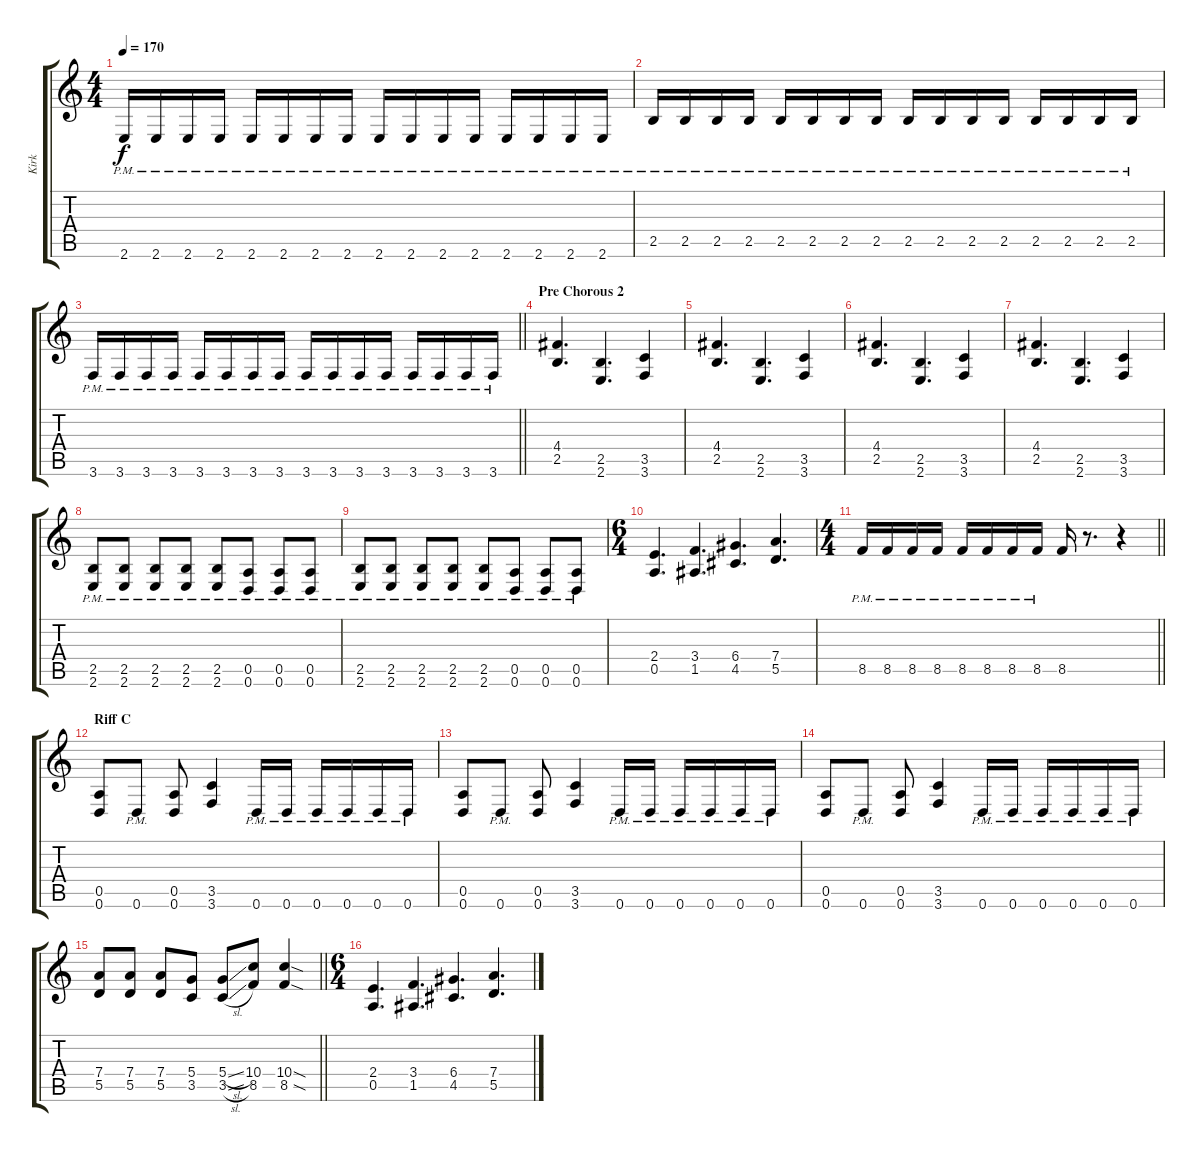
\track ("Kirk" "Kirk") {instrument distortionguitar}
\staff {score tabs}
\tuning (E4 B3 G3 D3 A2 D2) {hide}
\ts (4 4)
\tempo 170
\clef g2
\ks c
2.6{pm}.16{dy f} 2.6{pm}.16 2.6{pm}.16 2.6{pm}.16 2.6{pm}.16 2.6{pm}.16 2.6{pm}.16 2.6{pm}.16 2.6{pm}.16 2.6{pm}.16 2.6{pm}.16 2.6{pm}.16 2.6{pm}.16 2.6{pm}.16 2.6{pm}.16 2.6{pm}.16 |
2.5{pm}.16 2.5{pm}.16 2.5{pm}.16 2.5{pm}.16 2.5{pm}.16 2.5{pm}.16 2.5{pm}.16 2.5{pm}.16 2.5{pm}.16 2.5{pm}.16 2.5{pm}.16 2.5{pm}.16 2.5{pm}.16 2.5{pm}.16 2.5{pm}.16 2.5{pm}.16 |
\barLineRight lightlight
3.6{pm}.16 3.6{pm}.16 3.6{pm}.16 3.6{pm}.16 3.6{pm}.16 3.6{pm}.16 3.6{pm}.16 3.6{pm}.16 3.6{pm}.16 3.6{pm}.16 3.6{pm}.16 3.6{pm}.16 3.6{pm}.16 3.6{pm}.16 3.6{pm}.16 3.6{pm}.16 |
\section ("" "Pre Chorous 2")
(4.4 2.5).4{d} (2.5 2.6).4{d} (3.5 3.6).4 |
(4.4 2.5).4{d} (2.5 2.6).4{d} (3.5 3.6).4 |
(4.4 2.5).4{d} (2.5 2.6).4{d} (3.5 3.6).4 |
(4.4 2.5).4{d} (2.5 2.6).4{d} (3.5 3.6).4 |
(2.5{pm} 2.6{pm}).8 (2.5{pm} 2.6{pm}).8 (2.5{pm} 2.6{pm}).8 (2.5{pm} 2.6{pm}).8 (2.5{pm} 2.6{pm}).8 (0.5{pm} 0.6{pm}).8 (0.5{pm} 0.6{pm}).8 (0.5{pm} 0.6{pm}).8 |
(2.5{pm} 2.6{pm}).8 (2.5{pm} 2.6{pm}).8 (2.5{pm} 2.6{pm}).8 (2.5{pm} 2.6{pm}).8 (2.5{pm} 2.6{pm}).8 (0.5{pm} 0.6{pm}).8 (0.5{pm} 0.6{pm}).8 (0.5{pm} 0.6{pm}).8 |
\ts (6 4)
(2.4 0.5).4{d} (3.4 1.5).4{d} (6.4 4.5).4{d} (7.4 5.5).4{d} |
\ts (4 4)
\barLineRight lightlight
8.5{pm}.16 8.5{pm}.16 8.5{pm}.16 8.5{pm}.16 8.5{pm}.16 8.5{pm}.16 8.5{pm}.16 8.5{pm}.16 8.5.16 r.8{d} r.4 |
\section ("" "Riff C")
(0.5 0.6).8 0.6{pm}.8 (0.5 0.6).8 (3.5 3.6).4 0.6{pm}.16 0.6{pm}.16 0.6{pm}.16 0.6{pm}.16 0.6{pm}.16 0.6{pm}.16 |
(0.5 0.6).8 0.6{pm}.8 (0.5 0.6).8 (3.5 3.6).4 0.6{pm}.16 0.6{pm}.16 0.6{pm}.16 0.6{pm}.16 0.6{pm}.16 0.6{pm}.16 |
(0.5 0.6).8 0.6{pm}.8 (0.5 0.6).8 (3.5 3.6).4 0.6{pm}.16 0.6{pm}.16 0.6{pm}.16 0.6{pm}.16 0.6{pm}.16 0.6{pm}.16 |
\barLineRight lightlight
(7.4 5.5).8 (7.4 5.5).8 (7.4 5.5).8 (5.4 3.5).8 (5.4{sl} 3.5{sl}).8 (10.4 8.5).8 (10.4{sod} 8.5{sod}).4 |
\ts (6 4)
(2.4 0.5).4{d} (3.4 1.5).4{d} (6.4 4.5).4{d} (7.4 5.5).4{d}
